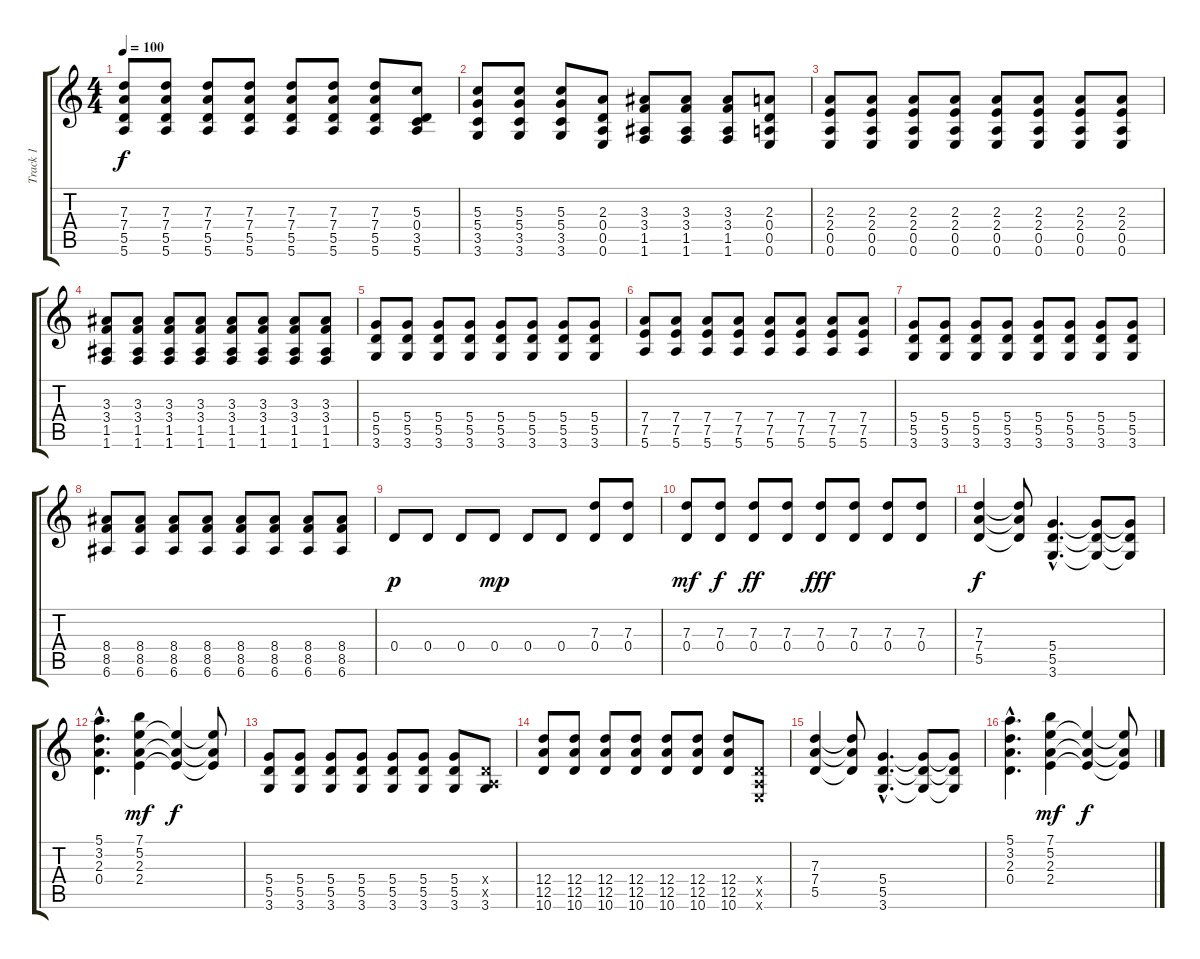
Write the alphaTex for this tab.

\track ("Track 1" "Track 1") {instrument acousticguitarsteel}
\staff {score tabs}
\tuning (E4 B3 G3 D3 A2 E2) {hide}
\ts (4 4)
\tempo 100
\clef g2
\ks c
(7.3 7.4 5.5 5.6).8{dy f} (7.3 7.4 5.5 5.6).8 (7.3 7.4 5.5 5.6).8 (7.3 7.4 5.5 5.6).8 (7.3 7.4 5.5 5.6).8 (7.3 7.4 5.5 5.6).8 (7.3 7.4 5.5 5.6).8 (5.3 0.4 3.5 5.6).8 |
(5.3 5.4 3.5 3.6).8 (5.3 5.4 3.5 3.6).8 (5.3 5.4 3.5 3.6).8 (2.3 0.4 0.5 0.6).8 (3.3 3.4 1.5 1.6).8 (3.3 3.4 1.5 1.6).8 (3.3 3.4 1.5 1.6).8 (2.3 0.4 0.5 0.6).8 |
(2.3 2.4 0.5 0.6).8 (2.3 2.4 0.5 0.6).8 (2.3 2.4 0.5 0.6).8 (2.3 2.4 0.5 0.6).8 (2.3 2.4 0.5 0.6).8 (2.3 2.4 0.5 0.6).8 (2.3 2.4 0.5 0.6).8 (2.3 2.4 0.5 0.6).8 |
(3.3 3.4 1.5 1.6).8 (3.3 3.4 1.5 1.6).8 (3.3 3.4 1.5 1.6).8 (3.3 3.4 1.5 1.6).8 (3.3 3.4 1.5 1.6).8 (3.3 3.4 1.5 1.6).8 (3.3 3.4 1.5 1.6).8 (3.3 3.4 1.5 1.6).8 |
(5.4 5.5 3.6).8 (5.4 5.5 3.6).8 (5.4 5.5 3.6).8 (5.4 5.5 3.6).8 (5.4 5.5 3.6).8 (5.4 5.5 3.6).8 (5.4 5.5 3.6).8 (5.4 5.5 3.6).8 |
(7.4 7.5 5.6).8 (7.4 7.5 5.6).8 (7.4 7.5 5.6).8 (7.4 7.5 5.6).8 (7.4 7.5 5.6).8 (7.4 7.5 5.6).8 (7.4 7.5 5.6).8 (7.4 7.5 5.6).8 |
(5.4 5.5 3.6).8 (5.4 5.5 3.6).8 (5.4 5.5 3.6).8 (5.4 5.5 3.6).8 (5.4 5.5 3.6).8 (5.4 5.5 3.6).8 (5.4 5.5 3.6).8 (5.4 5.5 3.6).8 |
(8.4 8.5 6.6).8 (8.4 8.5 6.6).8 (8.4 8.5 6.6).8 (8.4 8.5 6.6).8 (8.4 8.5 6.6).8 (8.4 8.5 6.6).8 (8.4 8.5 6.6).8 (8.4 8.5 6.6).8 |
0.4.8{dy p instrument acousticguitarsteel} 0.4.8 0.4.8 0.4.8{dy mp} 0.4.8 0.4.8 (7.3 0.4).8 (7.3 0.4).8 |
(7.3 0.4).8{dy mf} (7.3 0.4).8{dy f} (7.3 0.4).8{dy ff} (7.3 0.4).8 (7.3 0.4).8{dy fff} (7.3 0.4).8 (7.3 0.4).8 (7.3 0.4).8 |
(7.3 7.4 5.5).4{dy f} (7.3{t} 7.4{t} 5.5{t}).8 (5.4{hac} 5.5{hac} 3.6{hac}).4{d} (5.4{t} 5.5{t} 3.6{t}).8 (5.4{t} 5.5{t} 3.6{t}).8 |
(5.1{hac} 3.2{hac} 2.3{hac} 0.4{hac}).4{d} (7.1 5.2 2.3 2.4).4{dy mf} (5.2{t} 2.3{t} 2.4{t}).4{dy f} (5.2{t} 2.3{t} 2.4{t}).8 |
(5.4 5.5 3.6).8 (5.4 5.5 3.6).8 (5.4 5.5 3.6).8 (5.4 5.5 3.6).8 (5.4 5.5 3.6).8 (5.4 5.5 3.6).8 (5.4 5.5 3.6).8 (0.4{x} 0.5{x} 3.6).8 |
(12.4 12.5 10.6).8 (12.4 12.5 10.6).8 (12.4 12.5 10.6).8 (12.4 12.5 10.6).8 (12.4 12.5 10.6).8 (12.4 12.5 10.6).8 (12.4 12.5 10.6).8 (0.4{x} 0.5{x} 0.6{x}).8 |
(7.3 7.4 5.5).4 (7.3{t} 7.4{t} 5.5{t}).8 (5.4{hac} 5.5{hac} 3.6{hac}).4{d} (5.4{t} 5.5{t} 3.6{t}).8 (5.4{t} 5.5{t} 3.6{t}).8 |
(5.1{hac} 3.2{hac} 2.3{hac} 0.4{hac}).4{d} (7.1 5.2 2.3 2.4).4{dy mf} (5.2{t} 2.3{t} 2.4{t}).4{dy f} (5.2{t} 2.3{t} 2.4{t}).8
